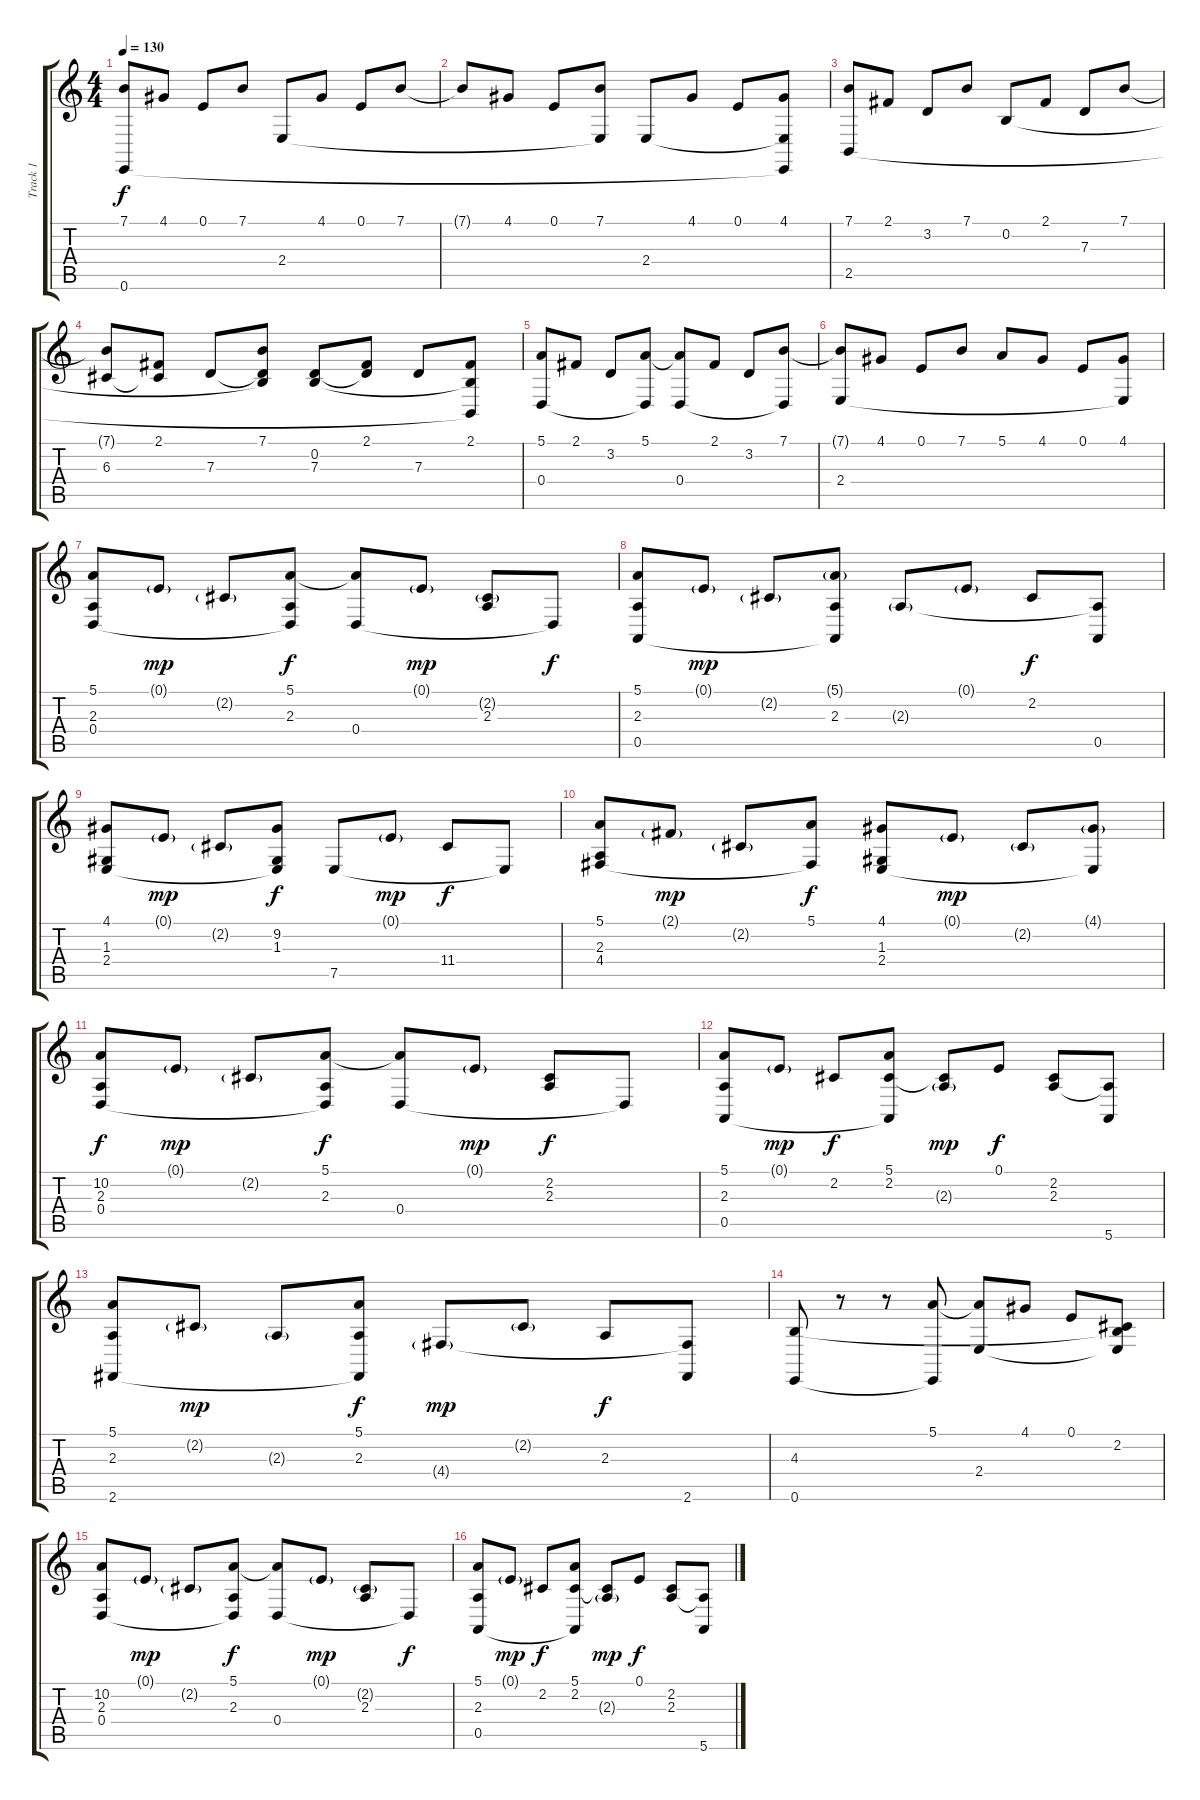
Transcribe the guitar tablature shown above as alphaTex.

\track ("Track 1" "Track 1") {instrument acousticgrandpiano}
\staff {score tabs}
\tuning (E4 B3 G3 D3 A2 E2) {hide}
\ts (4 4)
\tempo 130
\clef g2
\ks c
(7.1 0.6).8{dy f} 4.1.8 0.1.8 7.1.8 2.4.8 4.1.8 0.1.8 7.1.8 |
7.1{t}.8 4.1.8 0.1.8 (7.1 2.4{t}).8 2.4.8 4.1.8 0.1.8 (4.1 2.4{t} 0.6{t}).8 |
(7.1 2.5).8 2.1.8 3.2.8 7.1.8 0.2.8 2.1.8 7.3.8 7.1.8 |
(7.1{t} 6.3).8 (2.1 6.3{t}).8 7.3.8 (7.1 0.2{t} 7.3{t}).8 (0.2 7.3).8 (2.1 7.3{t}).8 7.3.8 (2.1 0.2{t} 2.5{t}).8 |
(5.1 0.4).8 2.1.8 3.2.8 (5.1 0.4{t}).8 (5.1{t} 0.4).8 2.1.8 3.2.8 (7.1 0.4{t}).8 |
(7.1{t} 2.4).8 4.1.8 0.1.8 7.1.8 5.1.8 4.1.8 0.1.8 (4.1 2.4{t}).8 |
(5.1 2.3 0.4).8 0.1{g}.8{dy mp} 2.2{g}.8 (5.1 2.3 0.4{t}).8{dy f} (5.1{t} 0.4).8 0.1{g}.8{dy mp} (2.2{g} 2.3).8 0.4{t}.8{dy f} |
(5.1 2.3 0.5).8 0.1{g}.8{dy mp} 2.2{g}.8 (5.1{g} 2.3 0.5{t}).8 2.3{g}.8 0.1{g}.8 2.2.8{dy f} (2.3{t} 0.5).8 |
(4.1 1.3 2.4).8 0.1{g}.8{dy mp} 2.2{g}.8 (9.2 1.3 2.4{t}).8{dy f} 7.5.8 0.1{g}.8{dy mp} 11.4.8{dy f} 7.5{t}.8 |
(5.1 2.3 4.4).8 2.1{g}.8{dy mp} 2.2{g}.8 (5.1 4.4{t}).8{dy f} (4.1 1.3 2.4).8 0.1{g}.8{dy mp} 2.2{g}.8 (4.1{g} 2.4{t}).8 |
(10.2 2.3 0.4).8{dy f} 0.1{g}.8{dy mp} 2.2{g}.8 (5.1 2.3 0.4{t}).8{dy f} (5.1{t} 0.4).8 0.1{g}.8{dy mp} (2.2 2.3).8{dy f} 0.4{t}.8 |
(5.1 2.3 0.5).8 0.1{g}.8{dy mp} 2.2.8{dy f} (5.1 2.2 0.5{t}).8 (2.2{t} 2.3{g}).8{dy mp} 0.1.8{dy f} (2.2 2.3).8 (2.3{t} 5.6).8 |
(5.1 2.3 2.6).8 2.2{g}.8{dy mp} 2.3{g}.8 (5.1 2.3 2.6{t}).8{dy f} 4.4{g}.8{dy mp} 2.2{g}.8 2.3.8{dy f} (4.4{t} 2.6).8 |
(4.3 0.6).8 r.8 r.8 (5.1 0.6{t}).8 (5.1{t} 2.4).8 4.1.8 0.1.8 (2.2 4.3{t} 2.4{t}).8 |
(10.2 2.3 0.4).8 0.1{g}.8{dy mp} 2.2{g}.8 (5.1 2.3 0.4{t}).8{dy f} (5.1{t} 0.4).8 0.1{g}.8{dy mp} (2.2{g} 2.3).8 0.4{t}.8{dy f} |
(5.1 2.3 0.5).8 0.1{g}.8{dy mp} 2.2.8{dy f} (5.1 2.2 0.5{t}).8 (2.2{t} 2.3{g}).8{dy mp} 0.1.8{dy f} (2.2 2.3).8 (2.3{t} 5.6).8
